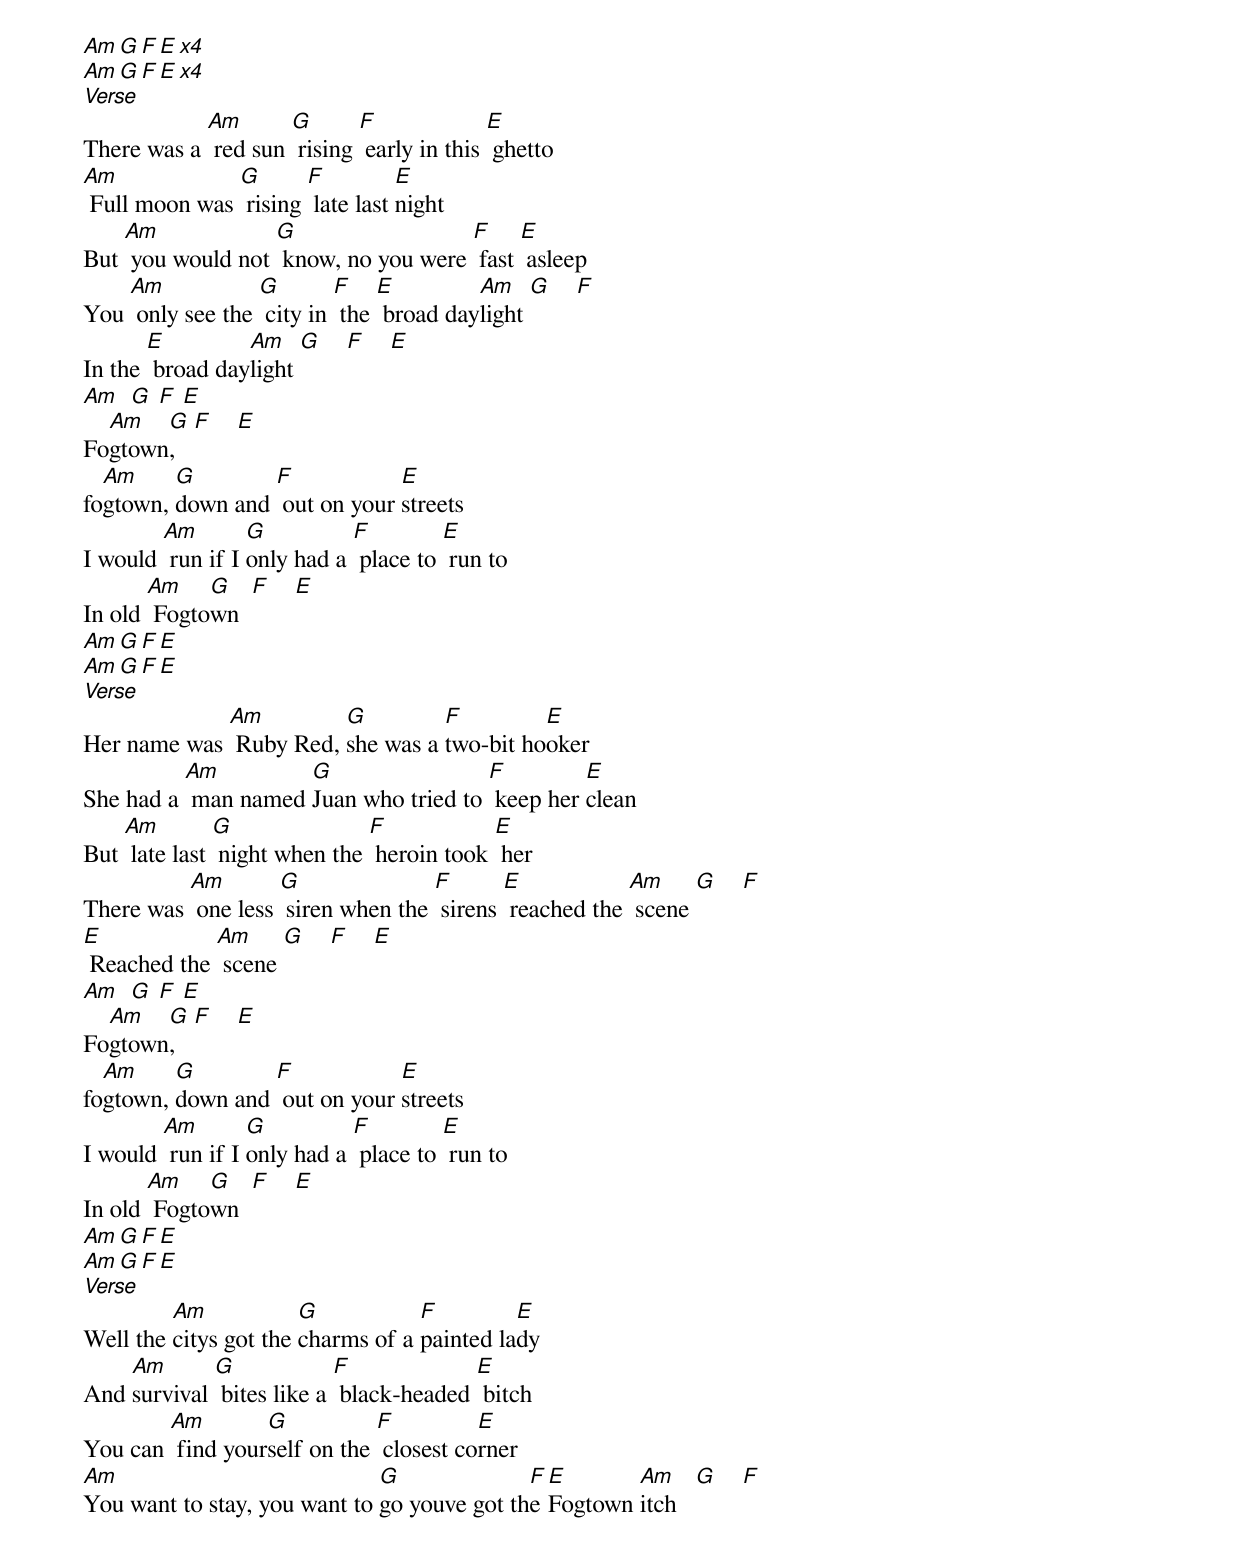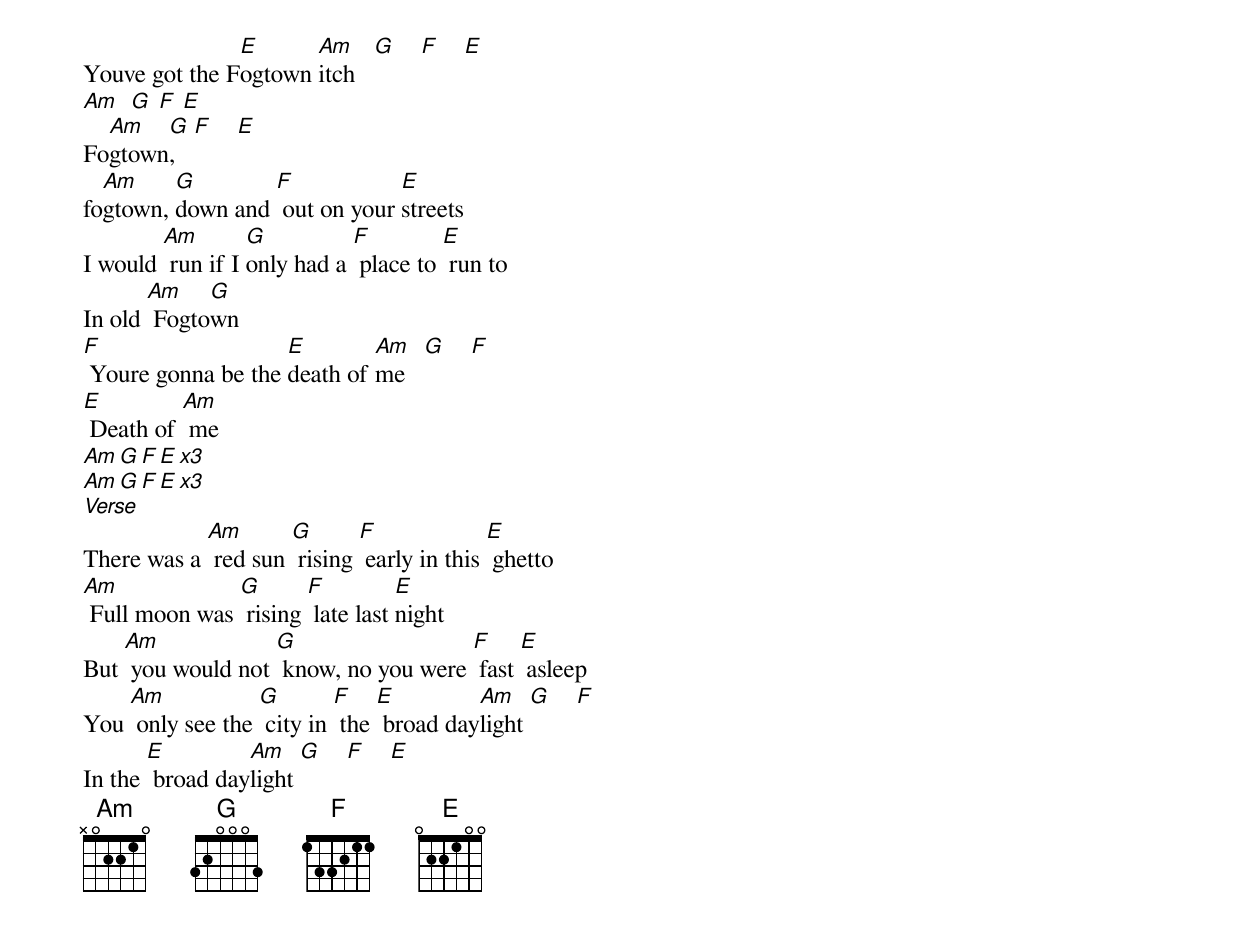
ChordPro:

[Am G F E x4]
[Am G F E x4]
[Verse]
There was a [Am] red sun [G] rising [F] early in this [E] ghetto
[Am] Full moon was [G] rising [F] late last [E]night
But [Am] you would not [G] know, no you were [F] fast [E] asleep
You [Am] only see the [G] city in [F] the [E] broad day[Am]light [G]    [F]
In the [E] broad day[Am]light [G]    [F]    [E]
[Am   G  F  E]
Fo[Am]gtown[G],   [F]    [E]
fo[Am]gtown, [G]down and [F] out on your [E]streets
I would [Am] run if I [G]only had a [F] place to [E] run to
In old [Am] Fogto[G]wn  [F]    [E]
[Am G F E]
[Am G F E]
[Verse]
Her name was [Am] Ruby Red, [G]she was a [F]two-bit ho[E]oker
She had a [Am] man named [G]Juan who tried to [F] keep her [E]clean
But [Am] late last [G] night when the [F] heroin took [E] her
There was [Am] one less [G] siren when the [F] sirens [E] reached the [Am] scene [G]    [F]
[E] Reached the [Am] scene [G]    [F]    [E]
[Am   G  F  E]
Fo[Am]gtown[G],   [F]    [E]
fo[Am]gtown, [G]down and [F] out on your [E]streets
I would [Am] run if I [G]only had a [F] place to [E] run to
In old [Am] Fogto[G]wn  [F]    [E]
[Am G F E]
[Am G F E]
[Verse]
Well the [Am]citys got the [G]charms of a [F]painted la[E]dy
And [Am]survival [G] bites like a [F] black-headed [E] bitch
You can [Am] find your[G]self on the [F] closest co[E]rner
[Am]You want to stay, you want to [G]go youve got th[F]e [E]Fogtown [Am]itch   [G]    [F]
Youve got the F[E]ogtown [Am]itch   [G]    [F]    [E]
[Am   G  F  E]
Fo[Am]gtown[G],   [F]    [E]
fo[Am]gtown, [G]down and [F] out on your [E]streets
I would [Am] run if I [G]only had a [F] place to [E] run to
In old [Am] Fogto[G]wn
[F] Youre gonna be the [E]death of [Am]me   [G]    [F]
[E] Death of [Am] me
[Am G F E x3]
[Am G F E x3]
[Verse]
There was a [Am] red sun [G] rising [F] early in this [E] ghetto
[Am] Full moon was [G] rising [F] late last [E]night
But [Am] you would not [G] know, no you were [F] fast [E] asleep
You [Am] only see the [G] city in [F] the [E] broad day[Am]light [G]    [F]
In the [E] broad day[Am]light [G]    [F]    [E]
